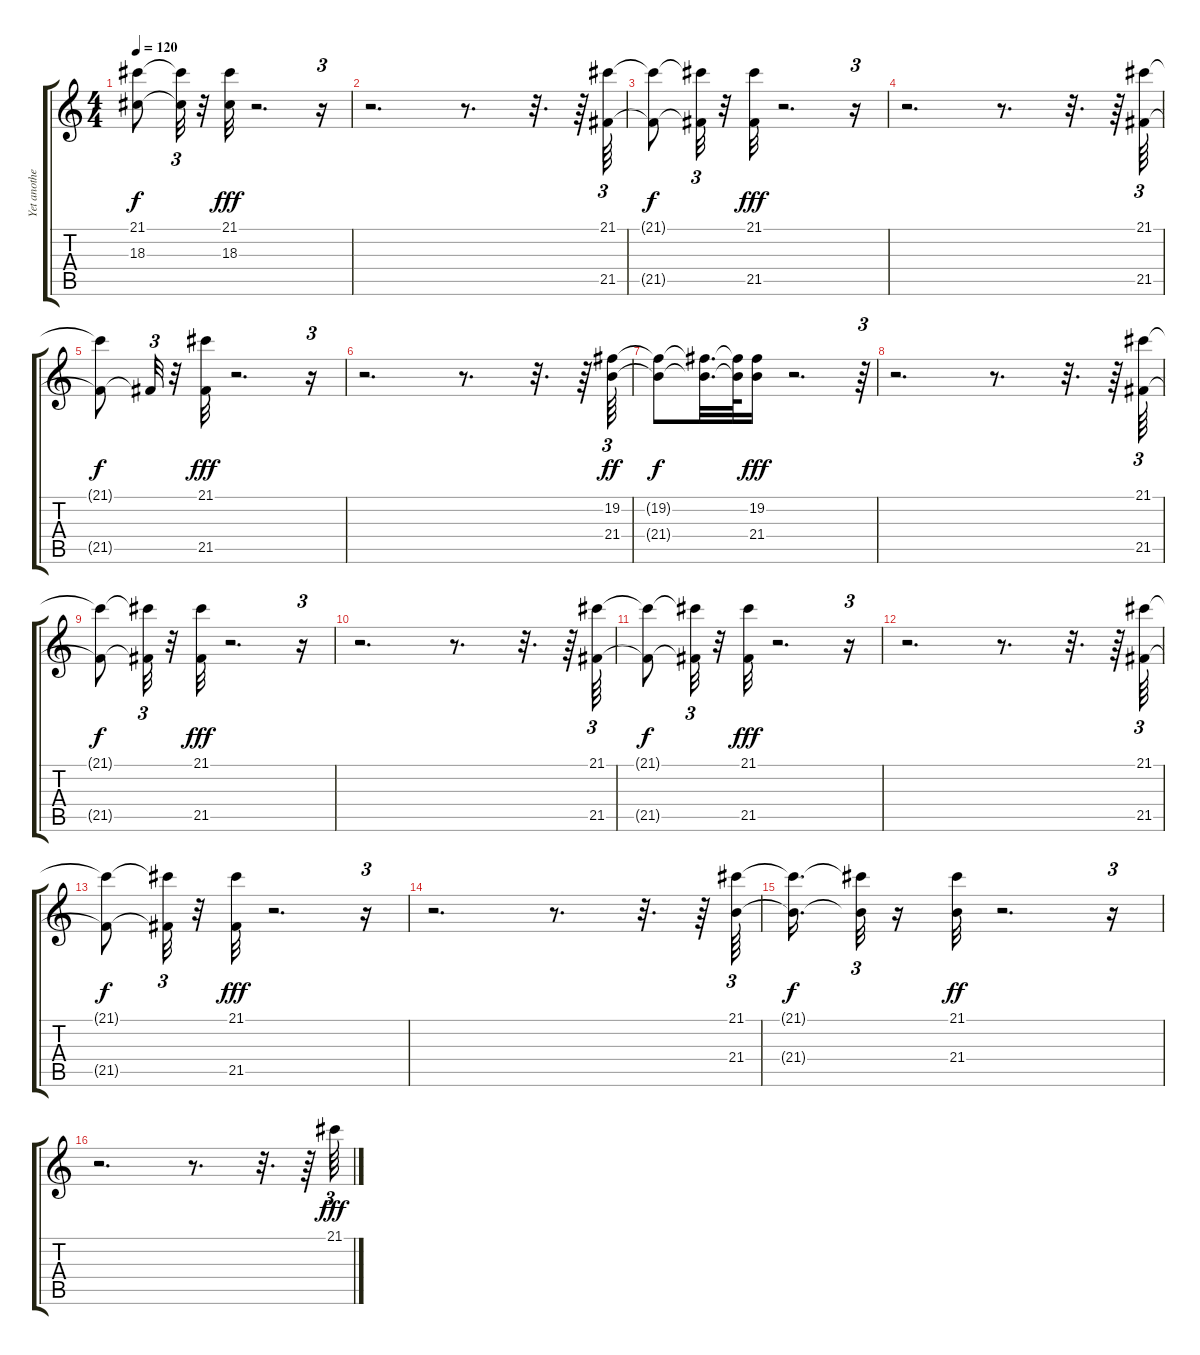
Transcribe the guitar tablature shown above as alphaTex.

\track ("Yet another brass section" "Yet anothe") {instrument synthbrass1}
\staff {score tabs}
\tuning (E4 B3 G3 D3 A2 E2) {hide}
\ts (4 4)
\tempo 120
\clef g2
\ks c
(21.1{t} 18.3{t}).8{dy f} (21.1{t} 18.3{t}).32{tu (3 2)} r.32 (21.1 18.3).32{dy fff} r.2{d} r.16{tu (3 2)} |
r.2{d} r.8{d} r.32{d} r.64 (21.1 21.5).64{tu (3 2)} |
(21.1{t} 21.5{t}).8{dy f} (21.1{t} 21.5{t}).32{tu (3 2)} r.32 (21.1 21.5).32{dy fff} r.2{d} r.16{tu (3 2)} |
r.2{d} r.8{d} r.32{d} r.64 (21.1 21.5).64{tu (3 2)} |
(21.1{t} 21.5{t}).8{dy f} 21.5{t}.32{tu (3 2)} r.32 (21.1 21.5).32{dy fff} r.2{d} r.16{tu (3 2)} |
r.2{d} r.8{d} r.32{d} r.64 (19.2 21.4).64{tu (3 2) dy ff} |
(19.2{t} 21.4{t}).8{dy f} (19.2{t} 21.4{t}).32{d} (19.2{t} 21.4{t}).64 (19.2 21.4).16{dy fff} r.2{d} r.64{tu (3 2)} |
r.2{d} r.8{d} r.32{d} r.64 (21.1 21.5).64{tu (3 2)} |
(21.1{t} 21.5{t}).8{dy f} (21.1{t} 21.5{t}).32{tu (3 2)} r.32 (21.1 21.5).32{dy fff} r.2{d} r.16{tu (3 2)} |
r.2{d} r.8{d} r.32{d} r.64 (21.1 21.5).64{tu (3 2)} |
(21.1{t} 21.5{t}).8{dy f} (21.1{t} 21.5{t}).32{tu (3 2)} r.32 (21.1 21.5).32{dy fff} r.2{d} r.16{tu (3 2)} |
r.2{d} r.8{d} r.32{d} r.64 (21.1 21.5).64{tu (3 2)} |
(21.1{t} 21.5{t}).8{dy f} (21.1{t} 21.5{t}).32{tu (3 2)} r.32 (21.1 21.5).32{dy fff} r.2{d} r.16{tu (3 2)} |
r.2{d} r.8{d} r.32{d} r.64 (21.1 21.4).64{tu (3 2)} |
(21.1{t} 21.4{t}).16{d dy f} (21.1{t} 21.4{t}).32{tu (3 2)} r.16 (21.1 21.4).32{dy ff} r.2{d} r.16{tu (3 2)} |
r.2{d} r.8{d} r.32{d} r.64 21.1.64{tu (3 2) dy fff}
